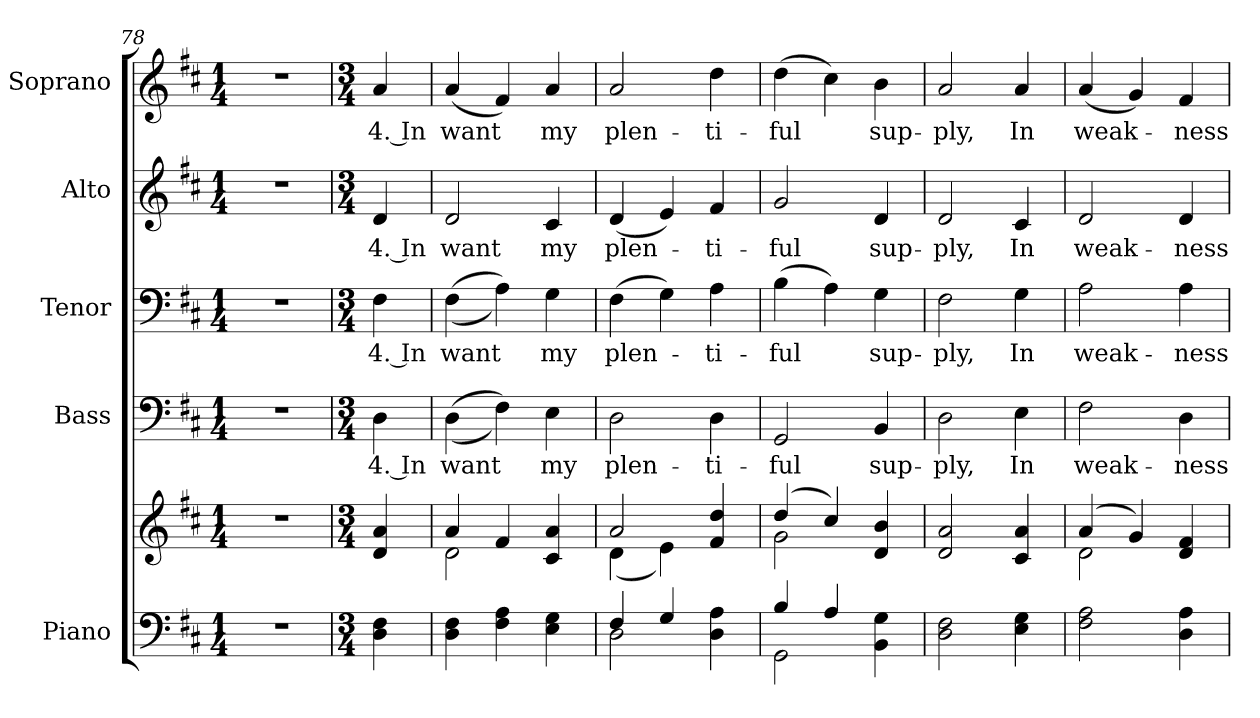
**kern	**kern	**kern	**text	**kern	**text	**kern	**text	**kern	**text
*part5	*part5	*part4	*part4	*part3	*part3	*part2	*part2	*part1	*part1
*staff6	*staff5	*staff4	*staff4	*staff3	*staff3	*staff2	*staff2	*staff1	*staff1
*I"Piano	*	*I"Bass	*	*I"Tenor	*	*I"Alto	*	*I"Soprano	*
*I'Pno.	*	*I'B.	*	*I'T.	*	*I'A.	*	*I'S.	*
*clefF4	*clefG2	*clefF4	*	*clefF4	*	*clefG2	*	*clefG2	*
*k[f#c#]	*k[f#c#]	*k[f#c#]	*	*k[f#c#]	*	*k[f#c#]	*	*k[f#c#]	*
*D:	*D:	*D:	*	*D:	*	*D:	*	*D:	*
*M1/4	*M1/4	*M1/4	*	*M1/4	*	*M1/4	*	*M1/4	*
=78	=78	=78	=78	=78	=78	=78	=78	=78	=78
!LO:N:vis=1	!LO:N:vis=1	!LO:N:vis=1	!	!LO:N:vis=1	!	!LO:N:vis=1	!	!LO:N:vis=1	!
4r	4r	4r	.	4r	.	4r	.	4r	.
!!LO:PB:g=z
=79	=79	=79	=79	=79	=79	=79	=79	=79	=79
*M3/4	*M3/4	*M3/4	*	*M3/4	*	*M3/4	*	*M3/4	*
!	!	!	!LO:LY:b:color=#000000	!	!	!	!	!	!
!	!	!	!	!	!LO:LY:b:color=#000000	!	!	!	!
!	!	!	!	!	!	!	!LO:LY:b:color=#000000	!	!
!	!	!	!	!	!	!	!	!	!LO:LY:b:color=#000000
4Di\ 4F#i	4di/ 4ai	4Di\	4. In	4F#i\	4. In	4di/	4. In	4ai/	4. In
=80	=80	=80	=80	=80	=80	=80	=80	=80	=80
*	*^	*	*	*	*	*	*	*	*
!	!	!	!	!LO:LY:b:color=#000000	!	!	!	!	!	!
!	!	!	!	!	!	!LO:LY:b:color=#000000	!	!	!	!
!	!	!	!	!	!	!	!	!LO:LY:b:color=#000000	!	!
!	!	!	!	!	!	!	!	!	!	!LO:LY:b:color=#000000
4Di\ 4F#i	4ai/	2di\	((4Di\	want	((4F#i\	want	2di/	want	(4ai/	want
4F#i\ 4Ai	4f#i/	.	4F#i\))	.	4Ai\))	.	.	.	4f#i/)	.
!	!	!	!	!LO:LY:b:color=#000000	!	!	!	!	!	!
!	!	!	!	!	!	!LO:LY:b:color=#000000	!	!	!	!
!	!	!	!	!	!	!	!	!LO:LY:b:color=#000000	!	!
!	!	!	!	!	!	!	!	!	!	!LO:LY:b:color=#000000
4Ei\ 4Gi	4c#i/ 4ai	4ryy	4Ei\	my	4Gi\	my	4c#i/	my	4ai/	my
=81	=81	=81	=81	=81	=81	=81	=81	=81	=81	=81
*^	*	*	*	*	*	*	*	*	*	*
!	!	!	!	!	!LO:LY:b:color=#000000	!	!	!	!	!	!
!	!	!	!	!	!	!	!LO:LY:b:color=#000000	!	!	!	!
!	!	!	!	!	!	!	!	!	!LO:LY:b:color=#000000	!	!
!	!	!	!	!	!	!	!	!	!	!	!LO:LY:b:color=#000000
4F#i/	2Di\	2ai/	(4di\	2Di\	plen-	(4F#i\	plen-	(4di/	plen-	2ai/	plen-
4Gi/	.	.	4ei\)	.	.	4Gi\)	.	4ei/)	.	.	.
!	!	!	!	!	!LO:LY:b:color=#000000	!	!	!	!	!	!
!	!	!	!	!	!	!	!LO:LY:b:color=#000000	!	!	!	!
!	!	!	!	!	!	!	!	!	!LO:LY:b:color=#000000	!	!
!	!	!	!	!	!	!	!	!	!	!	!LO:LY:b:color=#000000
4Di\ 4Ai	4ryy	4f#i/ 4ddi	4ryy	4Di\	-ti-	4Ai\	-ti-	4f#i/	-ti-	4ddi\	-ti-
!!LO:PB:g=z
=82	=82	=82	=82	=82	=82	=82	=82	=82	=82	=82	=82
!	!	!	!	!	!LO:LY:b:color=#000000	!	!	!	!	!	!
!	!	!	!	!	!	!	!LO:LY:b:color=#000000	!	!	!	!
!	!	!	!	!	!	!	!	!	!LO:LY:b:color=#000000	!	!
!	!	!	!	!	!	!	!	!	!	!	!LO:LY:b:color=#000000
4Bi/	2GGi\	(4ddi/	2gi\	2GGi/	-ful	(4Bi\	-ful	2gi/	-ful	(4ddi\	-ful
4Ai/	.	4cc#i/)	.	.	.	4Ai\)	.	.	.	4cc#i\)	.
!	!	!	!	!	!LO:LY:b:color=#000000	!	!	!	!	!	!
!	!	!	!	!	!	!	!LO:LY:b:color=#000000	!	!	!	!
!	!	!	!	!	!	!	!	!	!LO:LY:b:color=#000000	!	!
!	!	!	!	!	!	!	!	!	!	!	!LO:LY:b:color=#000000
4BBi\ 4Gi	4ryy	4di/ 4bi	4ryy	4BBi/	sup-	4Gi\	sup-	4di/	sup-	4bi\	sup-
*v	*v	*	*	*	*	*	*	*	*	*	*
*	*v	*v	*	*	*	*	*	*	*	*
=83	=83	=83	=83	=83	=83	=83	=83	=83	=83
*^	*^	*	*	*	*	*	*	*	*
!	!	!	!	!	!LO:LY:b:color=#000000	!	!	!	!	!	!
*v	*v	*	*	*	*	*	*	*	*	*	*
*	*v	*v	*	*	*	*	*	*	*	*
*^	*^	*	*	*	*	*	*	*	*
!	!	!	!	!	!	!	!LO:LY:b:color=#000000	!	!	!	!
*v	*v	*	*	*	*	*	*	*	*	*	*
*	*v	*v	*	*	*	*	*	*	*	*
*^	*^	*	*	*	*	*	*	*	*
!	!	!	!	!	!	!	!	!	!LO:LY:b:color=#000000	!	!
*v	*v	*	*	*	*	*	*	*	*	*	*
*	*v	*v	*	*	*	*	*	*	*	*
*^	*^	*	*	*	*	*	*	*	*
!	!	!	!	!	!	!	!	!	!	!	!LO:LY:b:color=#000000
*v	*v	*	*	*	*	*	*	*	*	*	*
*	*v	*v	*	*	*	*	*	*	*	*
2Di\ 2F#i	2di/ 2ai	2Di\	-ply,	2F#i\	-ply,	2di/	-ply,	2ai/	-ply,
!	!	!	!LO:LY:b:color=#000000	!	!	!	!	!	!
!	!	!	!	!	!LO:LY:b:color=#000000	!	!	!	!
!	!	!	!	!	!	!	!LO:LY:b:color=#000000	!	!
!	!	!	!	!	!	!	!	!	!LO:LY:b:color=#000000
4Ei\ 4Gi	4c#i/ 4ai	4Ei\	In	4Gi\	In	4c#i/	In	4ai/	In
=84	=84	=84	=84	=84	=84	=84	=84	=84	=84
*	*^	*	*	*	*	*	*	*	*
!	!	!	!	!LO:LY:b:color=#000000	!	!	!	!	!	!
!	!	!	!	!	!	!LO:LY:b:color=#000000	!	!	!	!
!	!	!	!	!	!	!	!	!LO:LY:b:color=#000000	!	!
!	!	!	!	!	!	!	!	!	!	!LO:LY:b:color=#000000
2F#i\ 2Ai	(4ai/	2di\	2F#i\	weak-	2Ai\	weak-	2di/	weak-	(4ai/	weak-
.	4gi/)	.	.	.	.	.	.	.	4gi/)	.
!	!	!	!	!LO:LY:b:color=#000000	!	!	!	!	!	!
!	!	!	!	!	!	!LO:LY:b:color=#000000	!	!	!	!
!	!	!	!	!	!	!	!	!LO:LY:b:color=#000000	!	!
!	!	!	!	!	!	!	!	!	!	!LO:LY:b:color=#000000
4Di\ 4Ai	4di/ 4f#i	4ryy	4Di\	-ness	4Ai\	-ness	4di/	-ness	4f#i/	-ness
*	*v	*v	*	*	*	*	*	*	*	*
=	=	=	=	=	=	=	=	=	=
*-	*-	*-	*-	*-	*-	*-	*-	*-	*-
